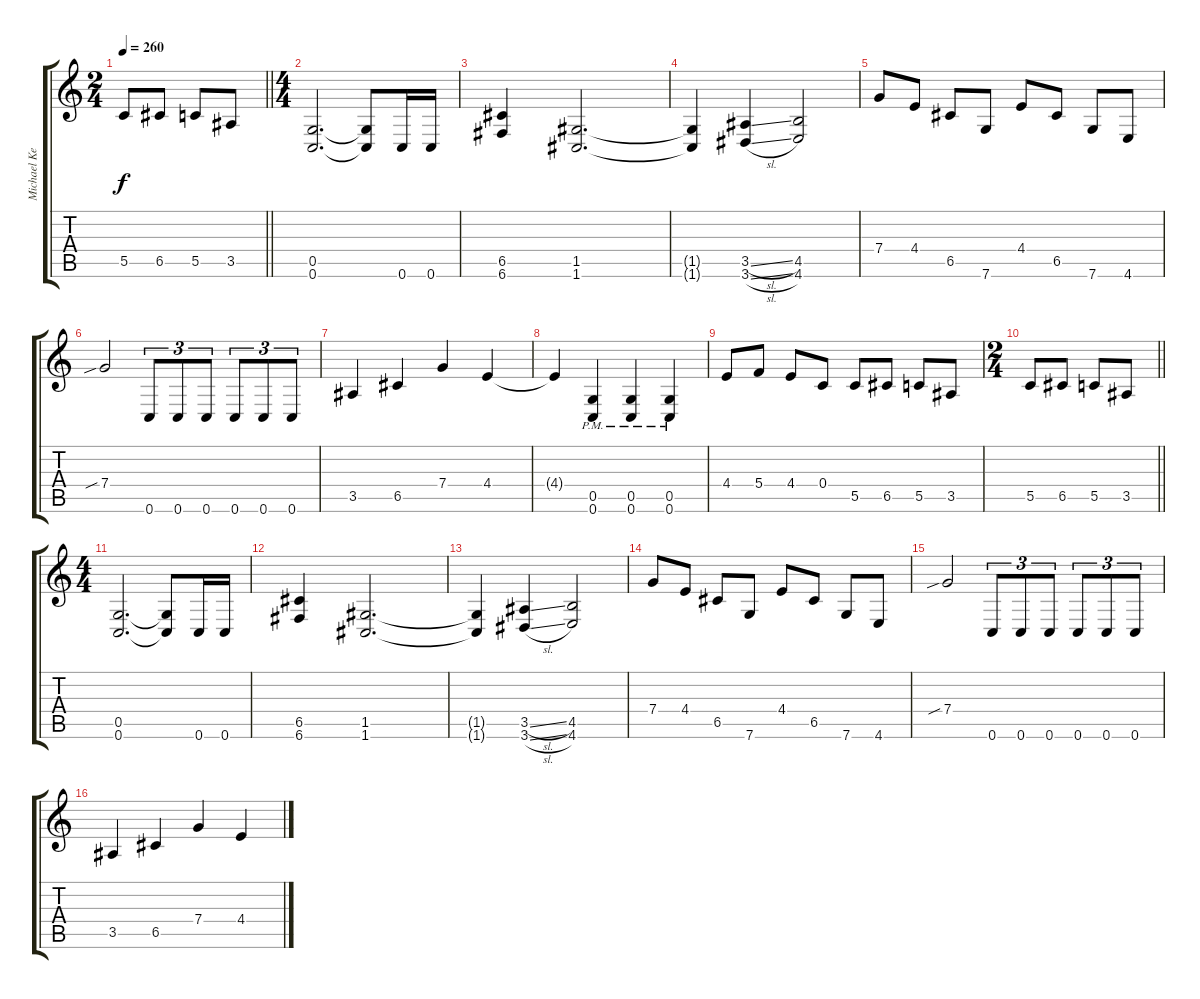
\track ("Michael Keene - guitar" "Michael Ke") {instrument distortionguitar}
\staff {score tabs}
\tuning (D4 A3 F3 C3 G2 C2) {hide}
\ts (2 4)
\tempo 260
\clef g2
\barLineRight lightlight
\ks c
5.5.8{dy f} 6.5.8 5.5.8 3.5.8 |
\ts (4 4)
(0.5 0.6).2{d} (0.5{t} 0.6{t}).8 0.6.16 0.6.16 |
(6.5 6.6).4 (1.5 1.6).2{d} |
(1.5{t} 1.6{t}).4 (3.5{sl} 3.6{sl}).4 (4.5 4.6).2 |
7.4.8 4.4.8 6.5.8 7.6.8 4.4.8 6.5.8 7.6.8 4.6.8 |
7.4{sib}.2 0.6.8{tu (3 2)} 0.6.8{tu (3 2)} 0.6.8{tu (3 2)} 0.6.8{tu (3 2)} 0.6.8{tu (3 2)} 0.6.8{tu (3 2)} |
3.5.4 6.5.4 7.4.4 4.4.4 |
4.4{t}.4 (0.5{pm} 0.6{pm}).4 (0.5{pm} 0.6{pm}).4 (0.5{pm} 0.6{pm}).4 |
4.4.8 5.4.8 4.4.8 0.4.8 5.5.8 6.5.8 5.5.8 3.5.8 |
\ts (2 4)
\barLineRight lightlight
5.5.8 6.5.8 5.5.8 3.5.8 |
\ts (4 4)
(0.5 0.6).2{d} (0.5{t} 0.6{t}).8 0.6.16 0.6.16 |
(6.5 6.6).4 (1.5 1.6).2{d} |
(1.5{t} 1.6{t}).4 (3.5{sl} 3.6{sl}).4 (4.5 4.6).2 |
7.4.8 4.4.8 6.5.8 7.6.8 4.4.8 6.5.8 7.6.8 4.6.8 |
7.4{sib}.2 0.6.8{tu (3 2)} 0.6.8{tu (3 2)} 0.6.8{tu (3 2)} 0.6.8{tu (3 2)} 0.6.8{tu (3 2)} 0.6.8{tu (3 2)} |
3.5.4 6.5.4 7.4.4 4.4.4
